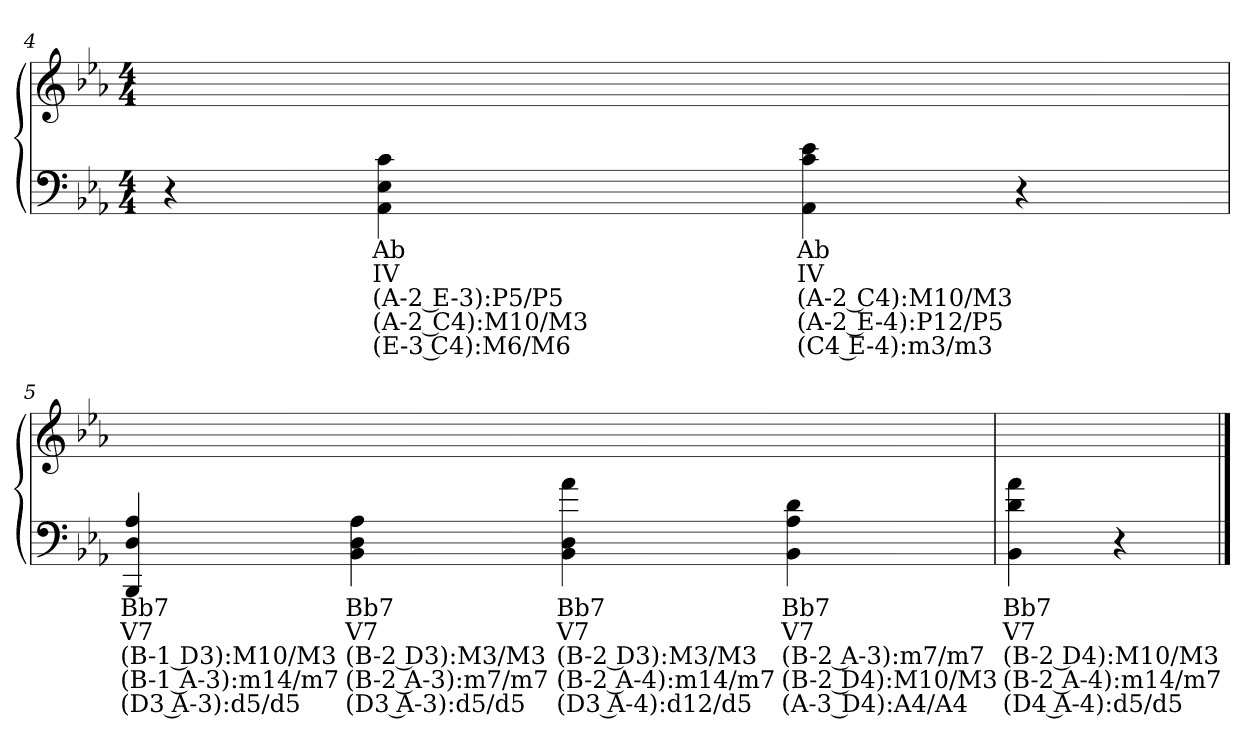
**kern	**text	**text	**text	**text	**text	**kern
*part2	*part2	*part2	*part2	*part2	*part2	*part1
*staff2	*staff2	*staff2	*staff2	*staff2	*staff2	*staff1
*clefF4	*	*	*	*	*	*clefG2
*k[b-e-a-]	*	*	*	*	*	*k[b-e-a-]
*E-:	*	*	*	*	*	*E-:
*M4/4	*	*	*	*	*	*M4/4
=4	=4	=4	=4	=4	=4	=4
4r	.	.	.	.	.	1ryy
4AA- 4E- 4c	Ab	IV	(A-2 E-3):P5/P5	(A-2 C4):M10/M3	(E-3 C4):M6/M6	.
4AA- 4c 4e-	Ab	IV	(A-2 C4):M10/M3	(A-2 E-4):P12/P5	(C4 E-4):m3/m3	.
4r	.	.	.	.	.	.
=5	=5	=5	=5	=5	=5	=5
4BBB- 4D 4A-	Bb7	V7	(B-1 D3):M10/M3	(B-1 A-3):m14/m7	(D3 A-3):d5/d5	1ryy
4BB- 4D 4A-	Bb7	V7	(B-2 D3):M3/M3	(B-2 A-3):m7/m7	(D3 A-3):d5/d5	.
4BB- 4D 4a-	Bb7	V7	(B-2 D3):M3/M3	(B-2 A-4):m14/m7	(D3 A-4):d12/d5	.
4BB- 4A- 4d	Bb7	V7	(B-2 A-3):m7/m7	(B-2 D4):M10/M3	(A-3 D4):A4/A4	.
=6	=6	=6	=6	=6	=6	=6
4BB- 4d 4a-	Bb7	V7	(B-2 D4):M10/M3	(B-2 A-4):m14/m7	(D4 A-4):d5/d5	2ryy
4r	.	.	.	.	.	.
==	==	==	==	==	==	==
*-	*-	*-	*-	*-	*-	*-
